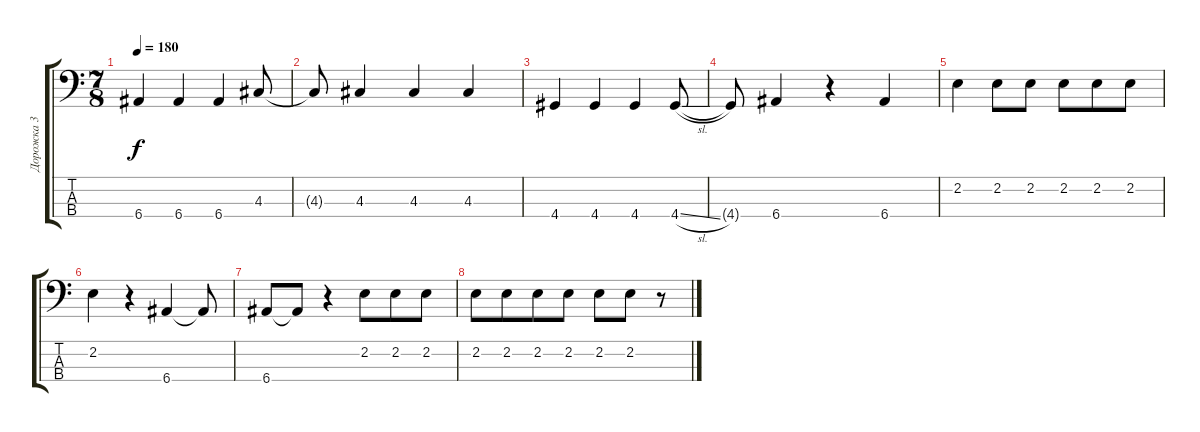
\track ("Дорожка 3" "Дорожка 3") {instrument electricbassfinger}
\staff {score tabs}
\tuning (G2 D2 A1 E1) {hide}
\ts (7 8)
\tempo 180
\clef f4
\ks c
6.4.4{dy f} 6.4.4 6.4.4 4.3.8 |
4.3{t}.8 4.3.4 4.3.4 4.3.4 |
4.4.4 4.4.4 4.4.4 4.4{sl}.8 |
4.4{t}.8 6.4.4 r.4 6.4.4 |
2.2.4 2.2.8 2.2.8 2.2.8 2.2.8 2.2.8 |
2.2.4 r.4 6.4.4 6.4{t}.8 |
6.4.8 6.4{t}.8 r.4 2.2.8 2.2.8 2.2.8 |
2.2.8 2.2.8 2.2.8 2.2.8 2.2.8 2.2.8 r.8
